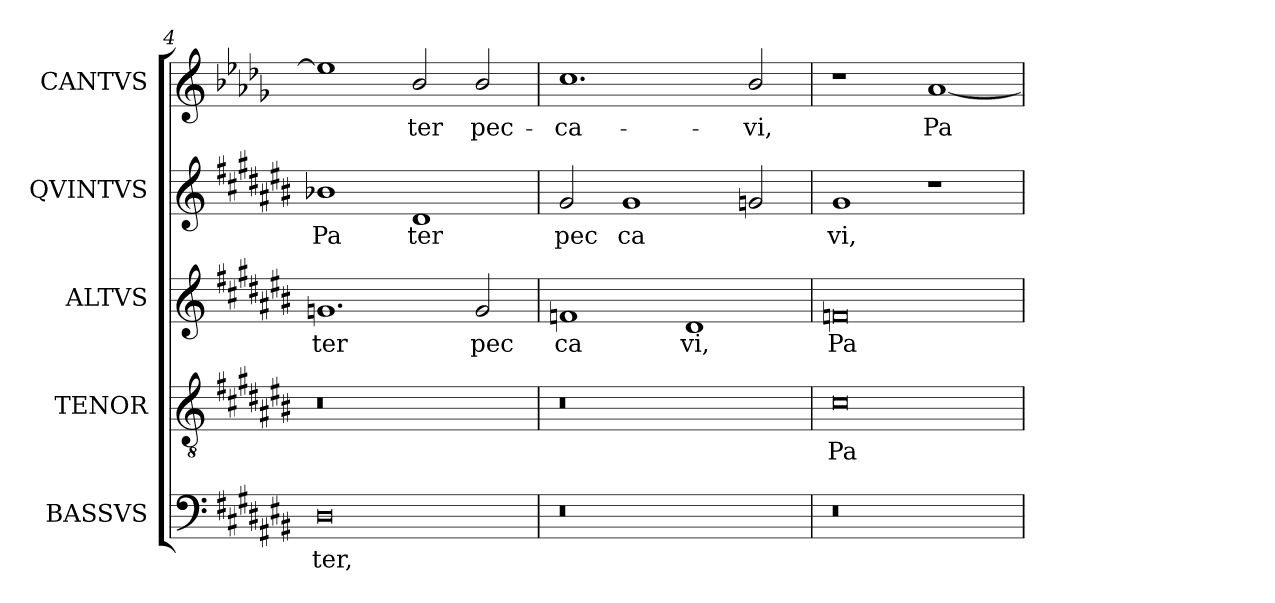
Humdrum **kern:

**kern	**text	**kern	**text	**kern	**text	**kern	**text	**kern	**text
*part5	*part5	*part4	*part4	*part3	*part3	*part2	*part2	*part1	*part1
*staff5	*staff5	*staff4	*staff4	*staff3	*staff3	*staff2	*staff2	*staff1	*staff1
*I"BASSVS	*	*I"TENOR	*	*I"ALTVS	*	*I"QVINTVS	*	*I"CANTVS	*
*clefF4	*	*clefGv2	*	*clefG2	*	*clefG2	*	*clefG2	*
*ITrd-3c-5	*	*ITrd-3c-5	*	*ITrd-3c-5	*	*ITrd-3c-5	*	*	*
*k[f#c#g#d#a#e#b#]	*	*k[f#c#g#d#a#e#b#]	*	*k[f#c#g#d#a#e#b#]	*	*k[f#c#g#d#a#e#b#]	*	*k[b-e-a-d-g-]	*
*C#:	*	*C#:	*	*C#:	*	*C#:	*	*D-:	*
=4	=4	=4	=4	=4	=4	=4	=4	=4	=4
!	!LO:LY:b:cj	!	!	!	!LO:LY:b:cj	!	!LO:LY:b:cj	!	!LO:LY:b:cj
0G#	ter,	0r	.	1.cc	ter	1ee-	Pa	1ee-]	--
!	!	!	!	!	!	!	!LO:LY:b:cj	!	!LO:LY:b:cj
.	.	.	.	.	.	1g#	ter	2b-/	-ter
!	!	!	!	!	!LO:LY:b:cj	!	!	!	!LO:LY:b:cj
.	.	.	.	2cc/	pec	.	.	2b-/	pec-
=5	=5	=5	=5	=5	=5	=5	=5	=5	=5
!	!	!	!	!	!LO:LY:b:cj	!	!LO:LY:b:cj	!	!LO:LY:b:cj
0r	.	0r	.	1b-	ca	2cc#/	pec	1.cc	-ca-
!	!	!	!	!	!	!	!LO:LY:b:cj	!	!
.	.	.	.	.	.	1cc#	ca	.	.
!	!	!	!	!	!LO:LY:b:cj	!	!	!	!
.	.	.	.	1g#	vi,	.	.	.	.
!	!	!	!	!	!	!	!LO:LY:b:cj	!	!LO:LY:b:cj
.	.	.	.	.	.	2cc/	.	2b-/	-vi,
=6	=6	=6	=6	=6	=6	=6	=6	=6	=6
!	!	!	!LO:LY:b:cj	!	!LO:LY:b:cj	!	!LO:LY:b:cj	!	!
0r	.	0f#	Pa-	0b-	Pa	1cc#	vi,	1r	.
!	!	!	!	!	!	!	!	!	!LO:LY:b:cj
.	.	.	.	.	.	1r	.	[<1a-	Pa-
=	=	=	=	=	=	=	=	=	=
*-	*-	*-	*-	*-	*-	*-	*-	*-	*-
